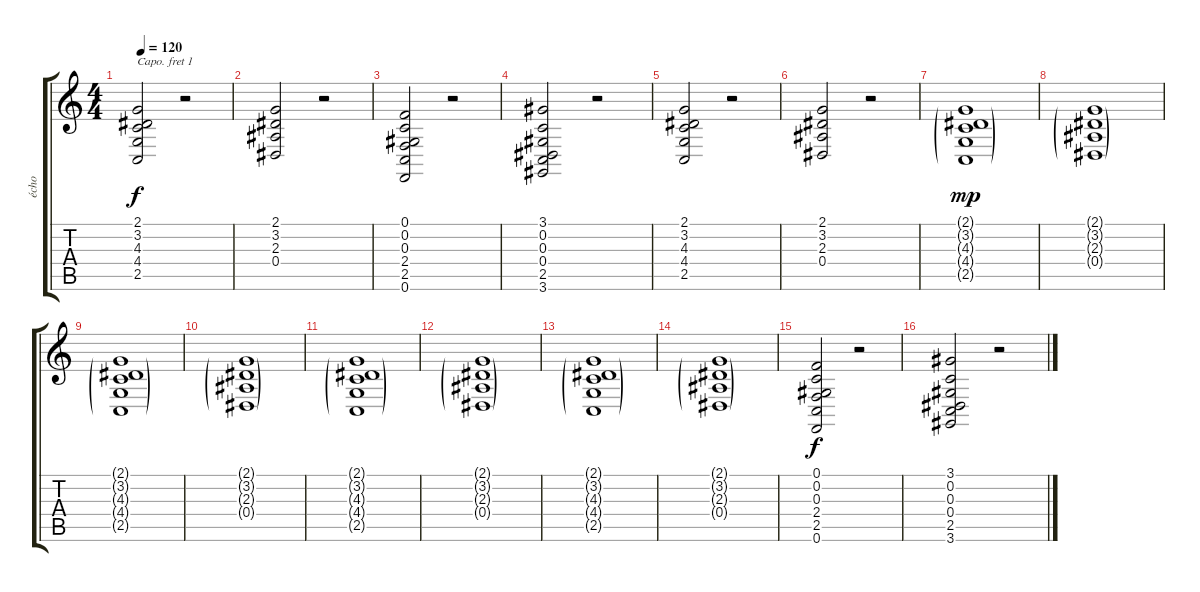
\track ("écho" "écho") {instrument pad4choir}
\staff {score tabs}
\capo 1
\tuning (E4 B3 G3 D3 A2 E2) {hide}
\ts (4 4)
\tempo 120
\clef g2
\ks c
(2.1 3.2 4.3 4.4 2.5).2{dy f} r.2 |
(2.1 3.2 2.3 0.4).2 r.2 |
(0.1 0.2 0.3 2.4 2.5 0.6).2 r.2 |
(3.1 0.2 0.3 0.4 2.5 3.6).2 r.2 |
(2.1 3.2 4.3 4.4 2.5).2 r.2 |
(2.1 3.2 2.3 0.4).2 r.2 |
(2.1{g} 3.2{g} 4.3{g} 4.4{g} 2.5{g}).1{dy mp} |
(2.1{g} 3.2{g} 2.3{g} 0.4{g}).1 |
(2.1{g} 3.2{g} 4.3{g} 4.4{g} 2.5{g}).1 |
(2.1{g} 3.2{g} 2.3{g} 0.4{g}).1 |
(2.1{g} 3.2{g} 4.3{g} 4.4{g} 2.5{g}).1 |
(2.1{g} 3.2{g} 2.3{g} 0.4{g}).1 |
(2.1{g} 3.2{g} 4.3{g} 4.4{g} 2.5{g}).1 |
(2.1{g} 3.2{g} 2.3{g} 0.4{g}).1 |
(0.1 0.2 0.3 2.4 2.5 0.6).2{dy f} r.2 |
(3.1 0.2 0.3 0.4 2.5 3.6).2 r.2
